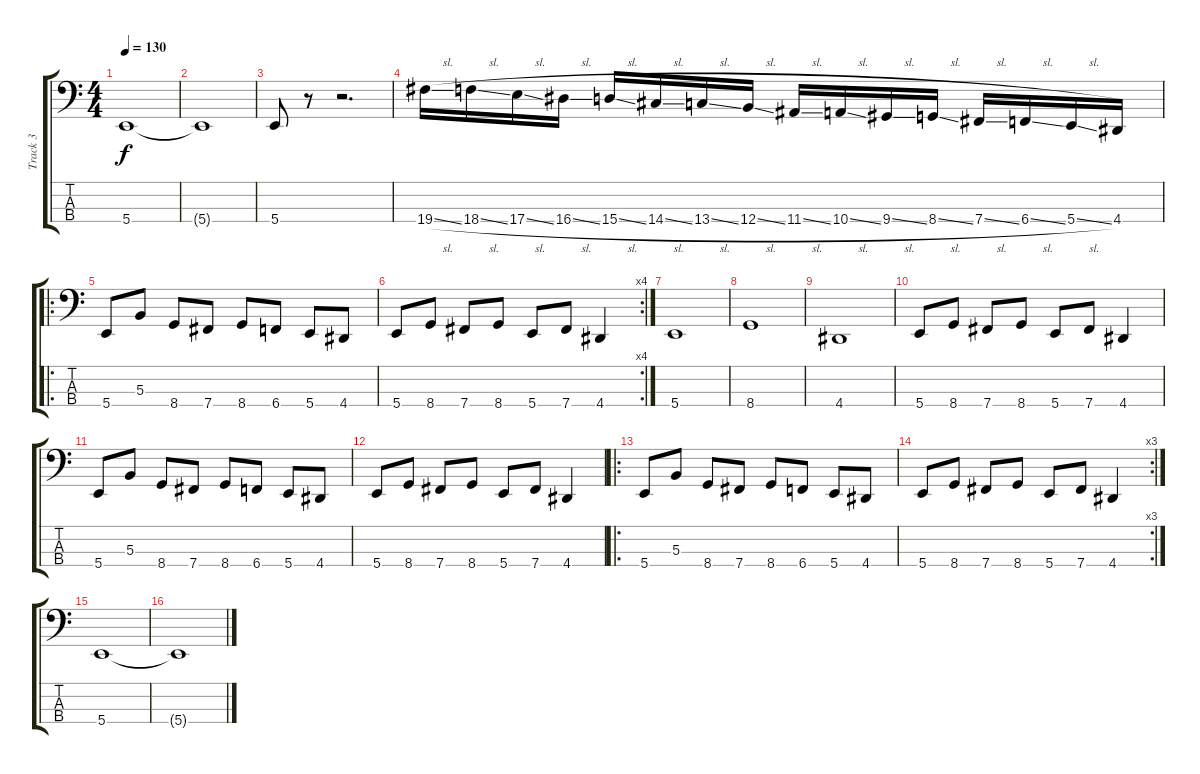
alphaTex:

\track ("Track 3" "Track 3") {instrument electricbassfinger}
\staff {score tabs}
\tuning (E2 B1 Gb1 B0) {hide}
\ts (4 4)
\tempo 130
\clef f4
\ks c
5.4.1{dy f instrument electricbassfinger} |
5.4{t}.1 |
5.4.8 r.8 r.2{d} |
19.4{sl}.16 18.4{sl}.16 17.4{sl}.16 16.4{sl}.16 15.4{sl}.16 14.4{sl}.16 13.4{sl}.16 12.4{sl}.16 11.4{sl}.16 10.4{sl}.16 9.4{sl}.16 8.4{sl}.16 7.4{sl}.16 6.4{sl}.16 5.4{sl}.16 4.4.16 |
\ro
5.4.8 5.3.8 8.4.8 7.4.8 8.4.8 6.4.8 5.4.8 4.4.8 |
\rc 4
5.4.8 8.4.8 7.4.8 8.4.8 5.4.8 7.4.8 4.4.4 |
5.4.1 |
8.4.1 |
4.4.1 |
5.4.8 8.4.8 7.4.8 8.4.8 5.4.8 7.4.8 4.4.4 |
5.4.8 5.3.8 8.4.8 7.4.8 8.4.8 6.4.8 5.4.8 4.4.8 |
5.4.8 8.4.8 7.4.8 8.4.8 5.4.8 7.4.8 4.4.4 |
\ro
5.4.8 5.3.8 8.4.8 7.4.8 8.4.8 6.4.8 5.4.8 4.4.8 |
\rc 3
5.4.8 8.4.8 7.4.8 8.4.8 5.4.8 7.4.8 4.4.4 |
5.4.1 |
5.4{t}.1
